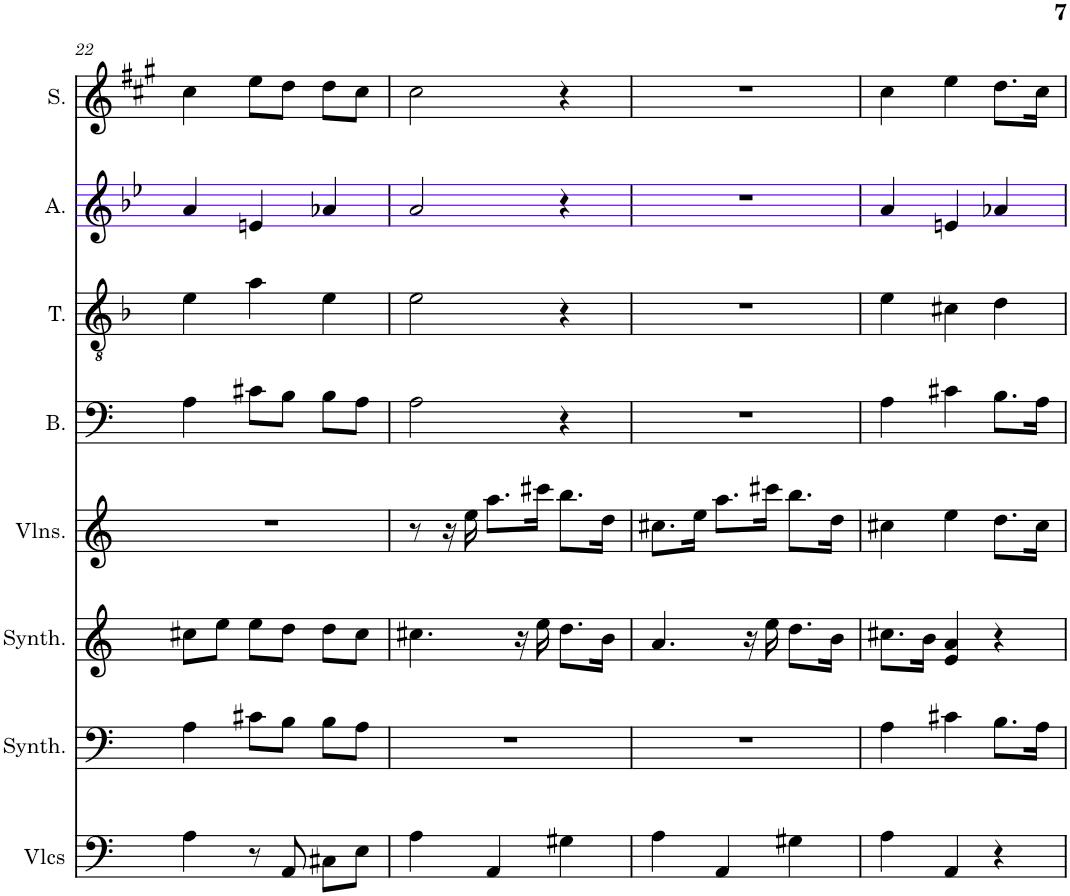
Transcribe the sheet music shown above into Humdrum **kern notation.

**kern	**kern	**kern	**kern	**kern	**kern	**kern	**kern
*part8	*part7	*part6	*part5	*part4	*part3	*part2	*part1
*staff8	*staff7	*staff6	*staff5	*staff4	*staff3	*staff2	*staff1
*I"Violoncelles, D'Bass/Strings, etc	*I"Synthétiseur d'instruments à cordes, Synth strings, etc	*I"Synthétiseur d'instruments à cordes, Synth strings 2	*I"Violons, 1st violins	*I"Basse	*I"Ténor	*I"Alto	*I"Soprano
*I'Vlcs	*I'Synth.	*I'Synth.	*I'Vlns.	*I'B.	*I'T.	*I'A.	*I'S.
!!LO:PB:g=z
*clefF4	*clefF4	*clefG2	*clefG2	*clefF4	*clefGv2	*clefG2	*clefG2
*k[]	*k[]	*k[]	*k[]	*k[]	*k[b-]	*k[b-e-]	*k[f#c#g#]
*M3/4	*M3/4	*M3/4	*M3/4	*M3/4	*M3/4	*M3/4	*M3/4
=22	=22	=22	=22	=22	=22	=22	=22
4A\	4A\	8cc#X\L	2.r	4A\	4e\	4a/	4cc#\
.	.	8ee\J	.	.	.	.	.
8r	8c#X\L	8ee\L	.	8c#X\L	4a\	4en/	8ee\L
8AA/	8B\J	8dd\J	.	8B\J	.	.	8dd\J
8C#X\L	8B\L	8dd\L	.	8B\L	4e\	4a-X/	8dd\L
8E\J	8A\J	8cc#\J	.	8A\J	.	.	8cc#\J
=23	=23	=23	=23	=23	=23	=23	=23
4A\	2.r	4.cc#X\	8r	2A\	2e\	2a/	2cc#\
.	.	.	16r	.	.	.	.
.	.	.	16ee\	.	.	.	.
4AA/	.	.	8.aa\L	.	.	.	.
.	.	16r	.	.	.	.	.
.	.	16ee\	16ccc#X\Jk	.	.	.	.
4G#X\	.	8.dd\L	8.bb\L	4r	4r	4r	4r
.	.	16b\Jk	16dd\Jk	.	.	.	.
=24	=24	=24	=24	=24	=24	=24	=24
4A\	2.r	4.a/	8.cc#X\L	2.r	2.r	2.r	2.r
.	.	.	16ee\Jk	.	.	.	.
4AA/	.	.	8.aa\L	.	.	.	.
.	.	16r	.	.	.	.	.
.	.	16ee\	16ccc#X\Jk	.	.	.	.
4G#X\	.	8.dd\L	8.bb\L	.	.	.	.
.	.	16b\Jk	16dd\Jk	.	.	.	.
=25	=25	=25	=25	=25	=25	=25	=25
4A\	4A\	8.cc#X\L	4cc#X\	4A\	4e\	4a/	4cc#\
.	.	16b\Jk	.	.	.	.	.
4AA/	4c#X\	4e/ 4a/	4ee\	4c#X\	4c#X\	4en/	4ee\
4r	8.B\L	4r	8.dd\L	8.B\L	4d\	4a-X/	8.dd\L
.	16A\Jk	.	16cc#\Jk	16A\Jk	.	.	16cc#\Jk
=	=	=	=	=	=	=	=
*-	*-	*-	*-	*-	*-	*-	*-
